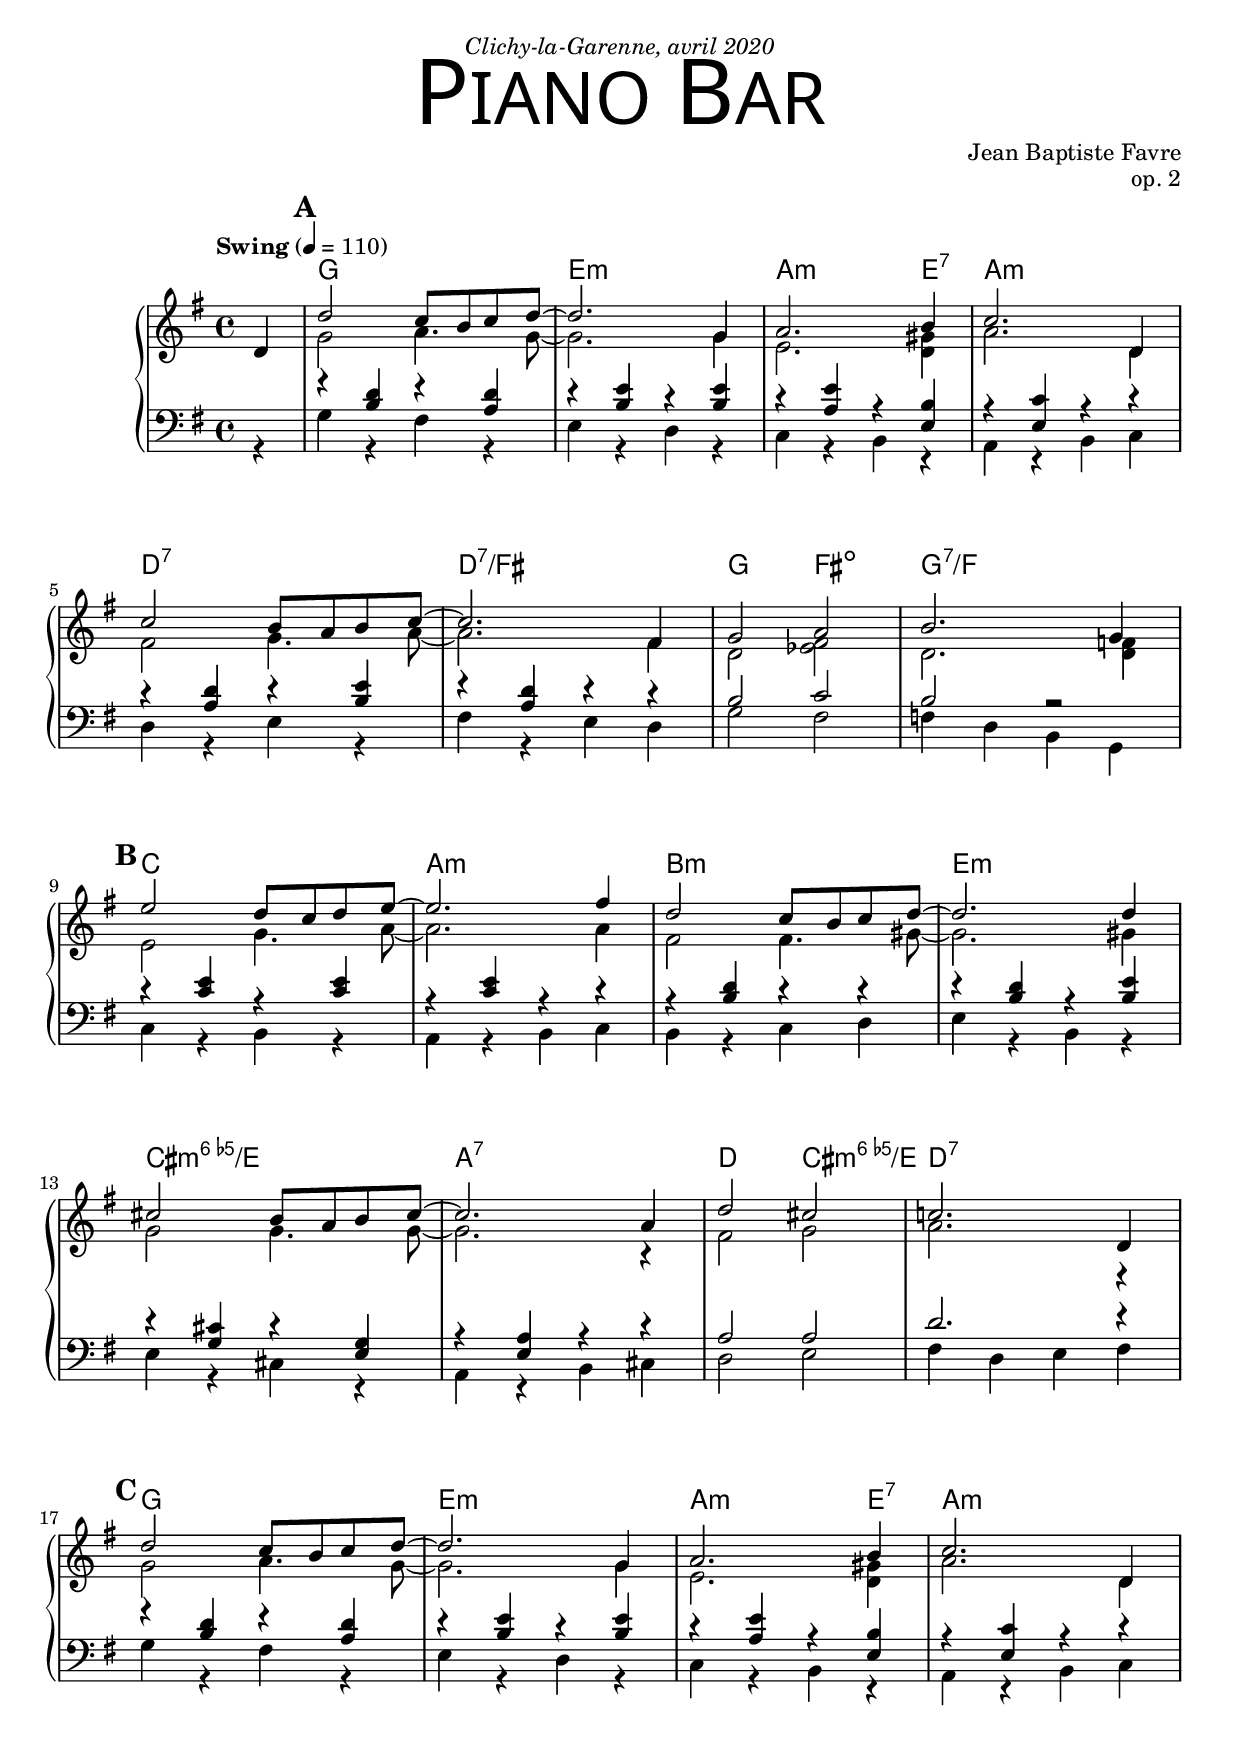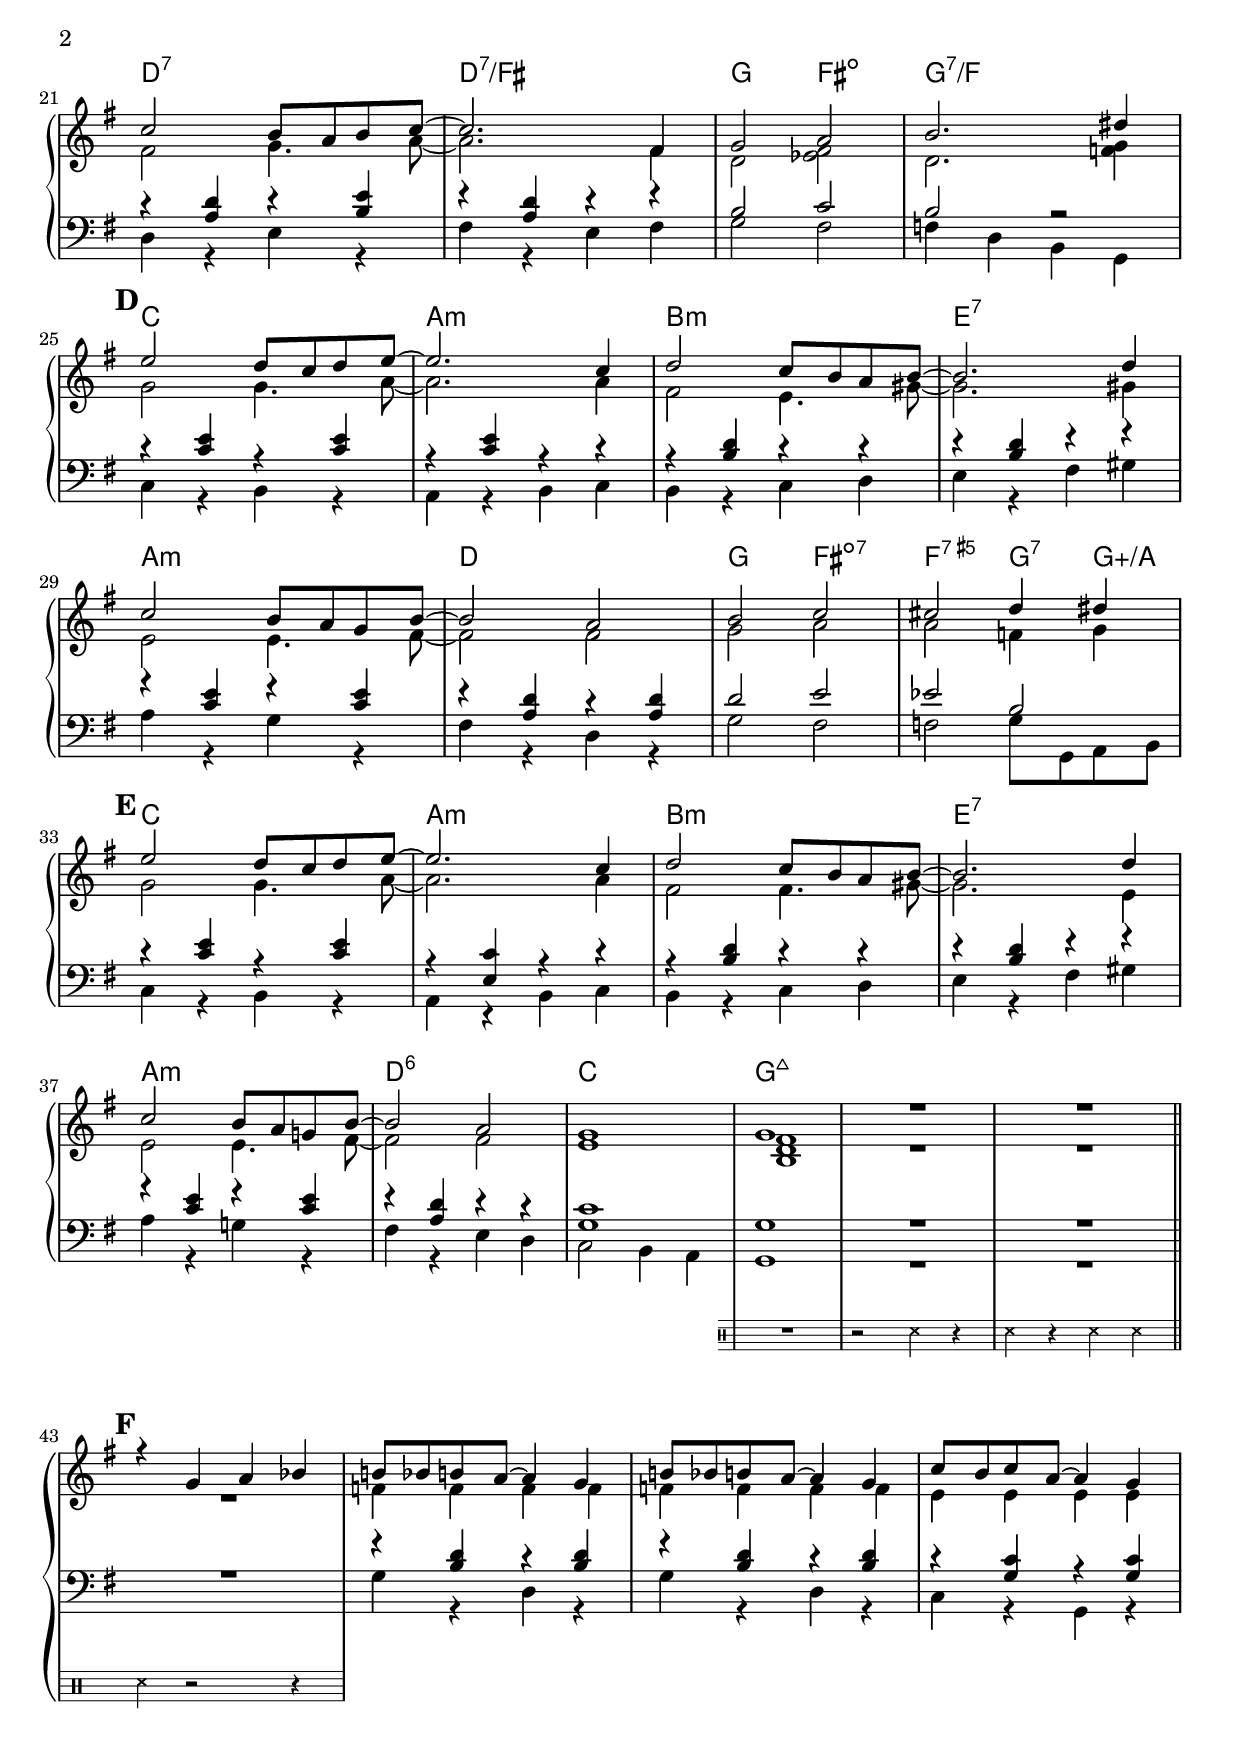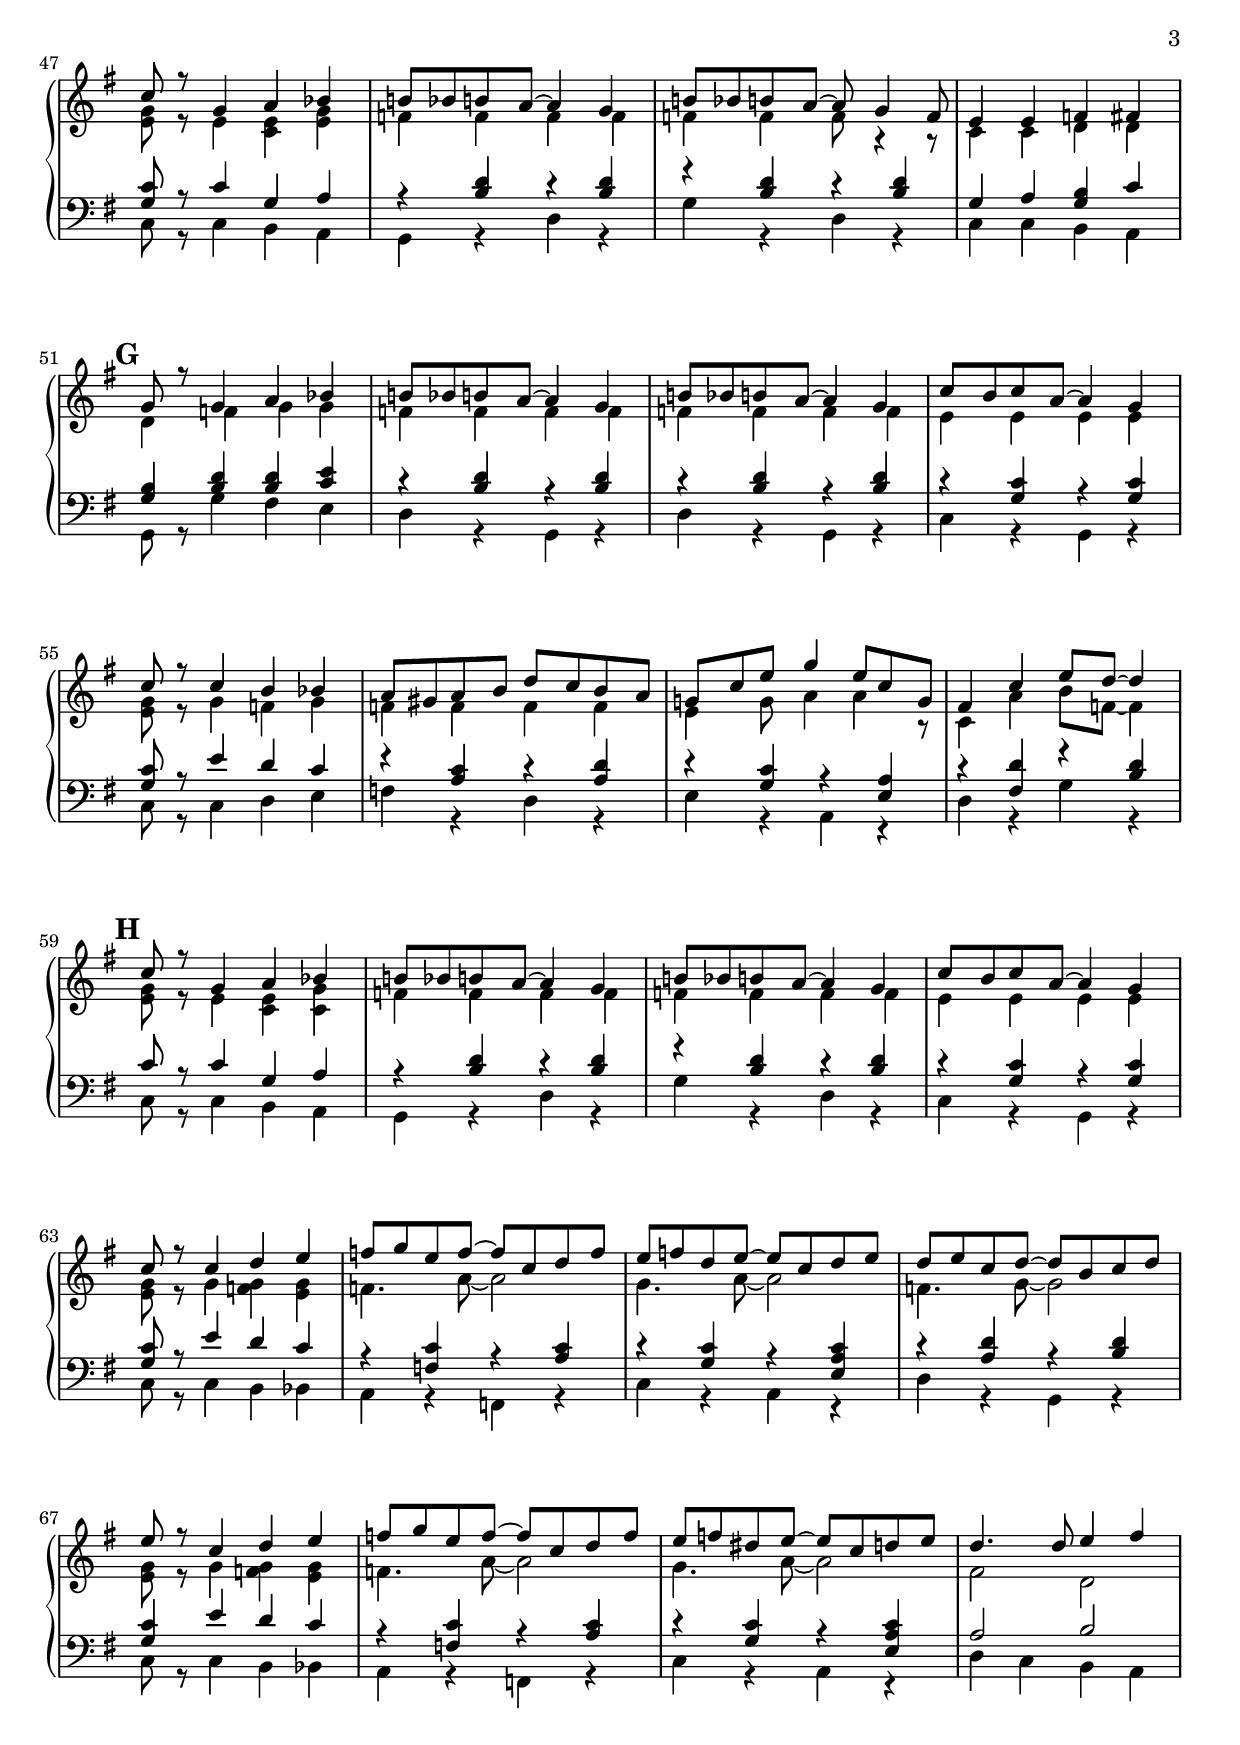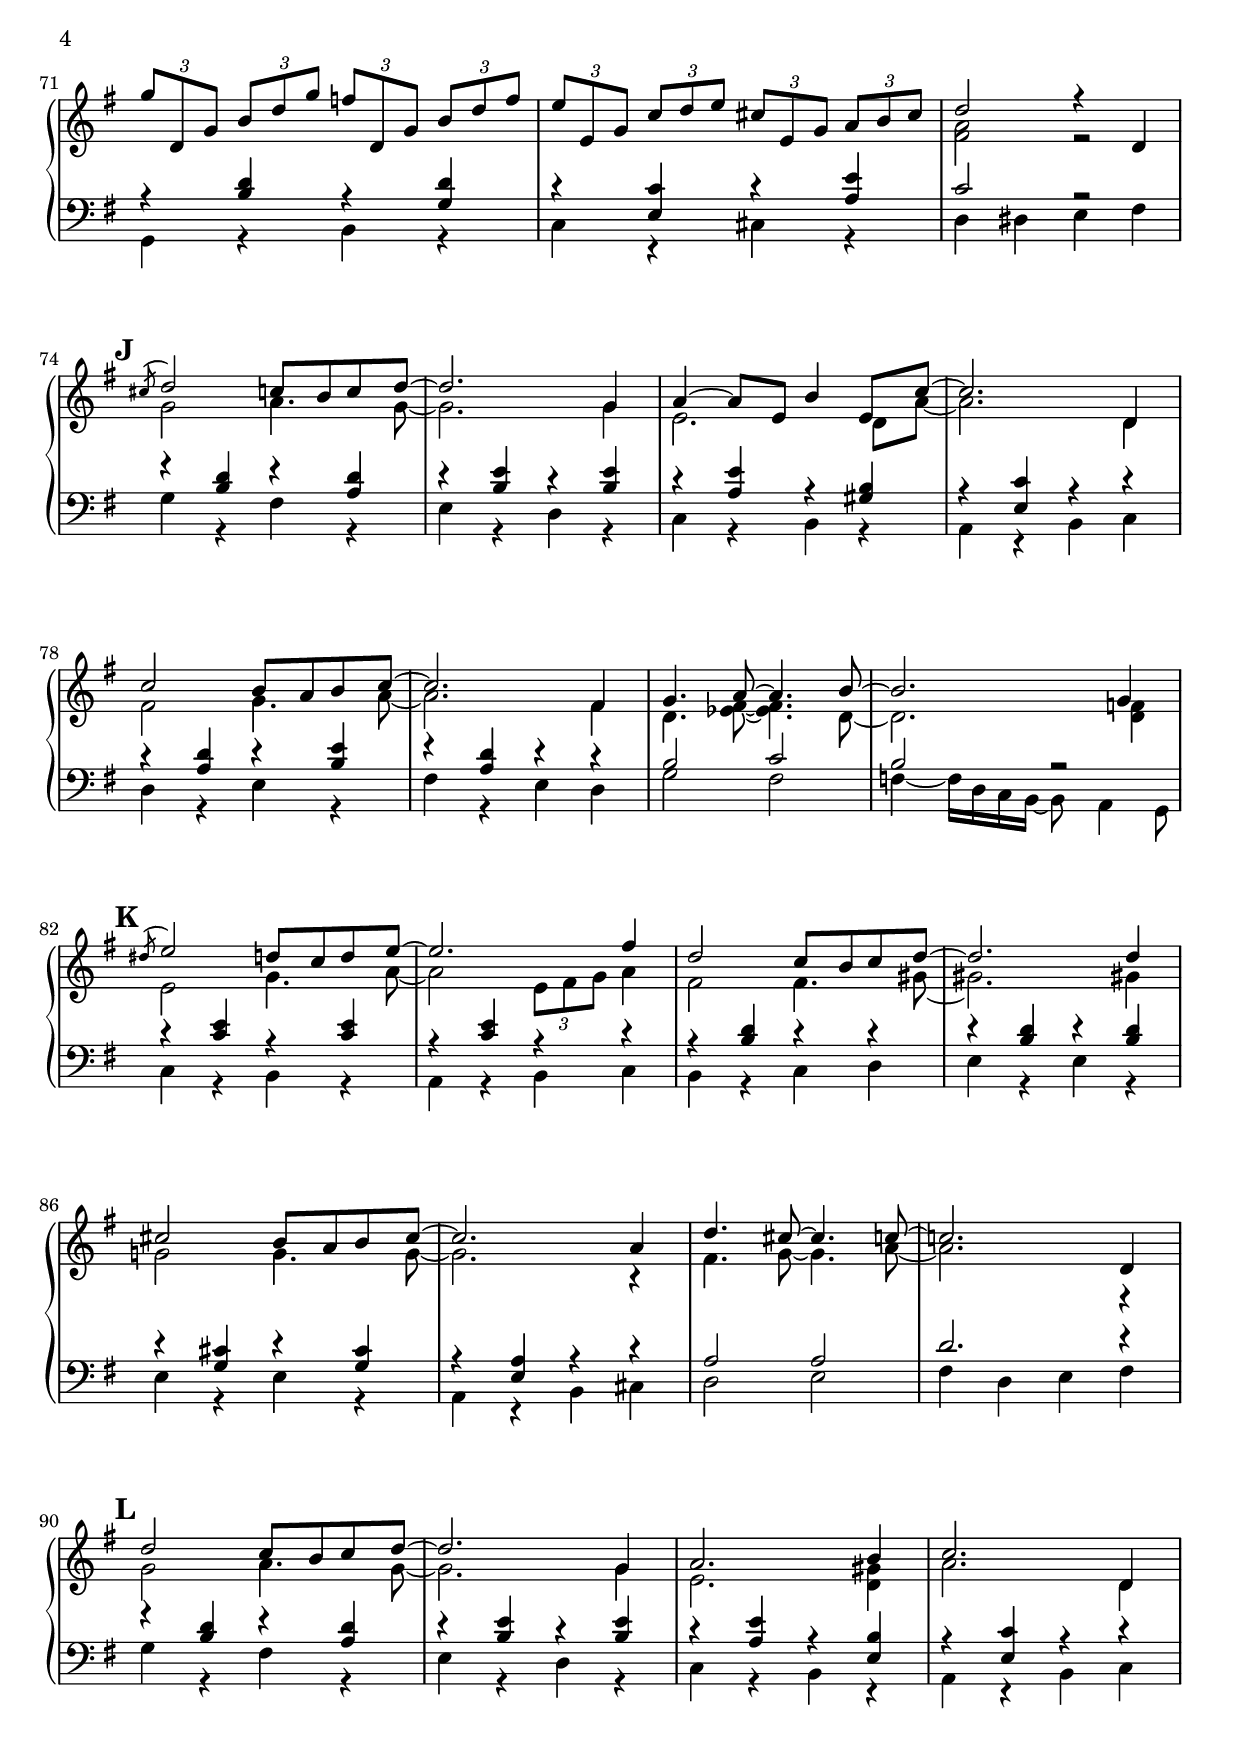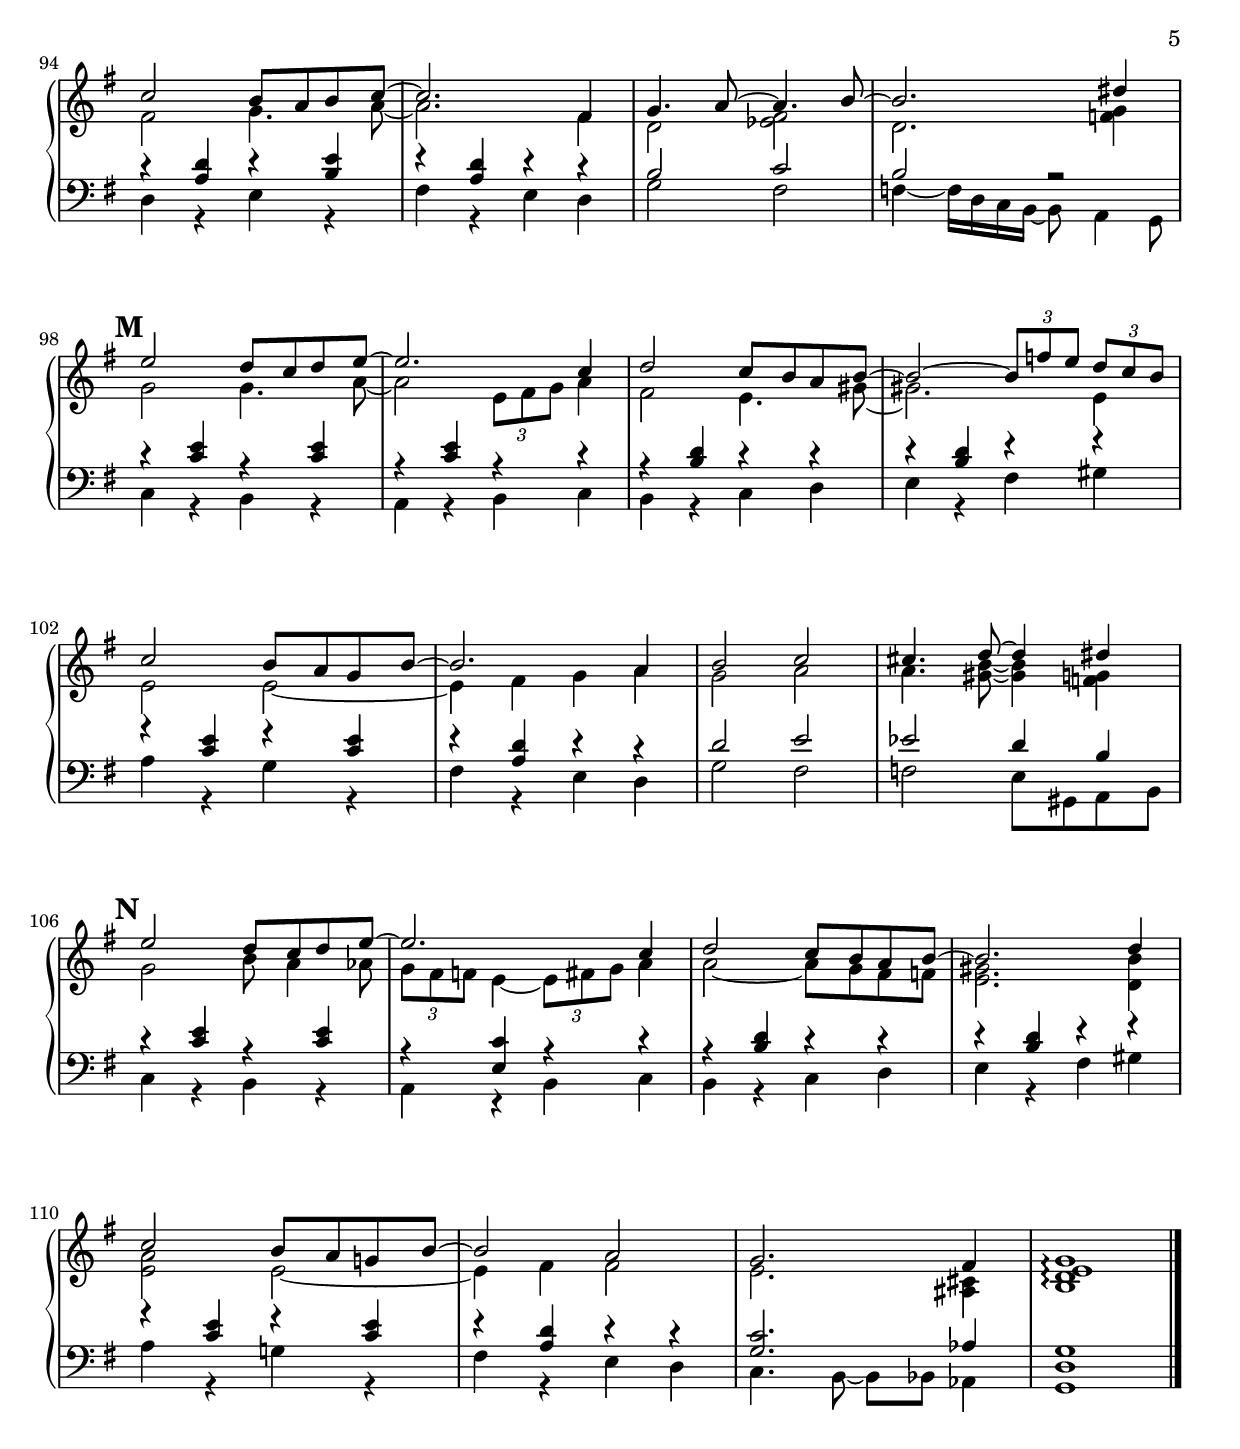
\version "2.20.0"
\language "english"
% Renders swing rhythm in midi
\include "articulate.ly"
% Only in lilypond 2.21
\include "swing.ly"

\header {
  title = \markup { \override #'(font-name . "Park Lane NF") \fontsize #8 \smallCaps "Piano Bar" }
  subtitle = ""
  composer = "Jean Baptiste Favre"
  opus = "op. 2"
  dedication = \markup { \italic "Clichy-la-Garenne, avril 2020" }
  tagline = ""
}
\paper {
  #(include-special-characters)
  print-all-headers = ##f
  %ragged-last-bottom = ##f
  %ragged-bottom = ##f
  %systems-per-page = 6
}
midiInstrumentName = "honky-tonk"
global = { \time 4/4 \key g \major \tempo "Swing" 4 = 110 }
sopraneVoice = \relative c' {
  \set Score.markFormatter = #format-mark-box-alphabet
          \partial 4
          d4 \mark \default %\mark "A"
             d'2 \tripletFeel 8 { c8[ b c d~] } d2. g,4 a2. b4 c2. d,4 \break
             c'2 \tripletFeel 8 { b8[ a b c~] } c2. fs,4 g2 a2 b2. g4 \break
             \mark \default %\mark "B"
             e'2 \tripletFeel 8 { d8[ c d e8~] } e2. fs4 d2 \tripletFeel 8 { c8[ b c d~] } d2. d4 \break
             cs2 \tripletFeel 8 { b8[ a b cs~] } cs2. a4 d2 cs2 c!2. d,4 \break
             \mark \default %\mark "C"
             d'2 \tripletFeel 8 { c8[ b c d~] } d2. g,4 a2. b4 c2. d,4 \break
             c'2 \tripletFeel 8 { b8[ a b c~] } c2. fs,4 g2 a2 b2. ds4 \break
             \mark \default %\mark "D"
             e2 \tripletFeel 8 { d8[ c d e8~] } e2. c4 d2 \tripletFeel 8 { c8[ b a b8~] } b2. d4 \break
             c2 \tripletFeel 8 { b8[ a g8 b8~] } b2 a2 b2 c2 cs2 d4 ds4 \break
             \mark \default %\mark "E"
             e2 \tripletFeel 8 { d8[ c d e8~] } e2. c4 d2 \tripletFeel 8 { c8[ b a b8~] } b2. d4 \break
             c2 \tripletFeel 8 { b8[ a g! b8~] } b2 a2 g1 g1 R1 R1 \break
             \bar"||"
             \mark \default %\mark "F"
             r4 g4 a bf \tripletFeel 8 { b!8[ bf b! a~] } a4 g4 \tripletFeel 8 { b!8[ bf b! a~] } a4 g4 \tripletFeel 8 { c8[ b c a~] } a4 g \break
             c8 r8 g4 a bf \tripletFeel 8 { b!8[ bf b! a~] } a4 g4 \tripletFeel 8 { b!8[ bf b! a~] a8 g4 f8 } e4 e f fs \break
             \mark \default %\mark "G"
             g8 r8 g4 a bf \tripletFeel 8 { b!8[ bf b! a~] } a4 g4 \tripletFeel 8 { b!8[ bf b! a~] } a4 g4 \tripletFeel 8 { c8[ b c a~] } a4 g4 \break
             c8 r8 c4 b bf \tripletFeel 8 { a8[ gs a b] d[ c b a] g![ c e] g4 e8[ c g] } fs4 c' \tripletFeel 8 { e8 d8~ } d4 \break
             \mark \default %\mark "H"
             c8 r8 g4 a bf \tripletFeel 8 { b!8[ bf b! a~] } a4 g4 \tripletFeel 8 { b!8[ bf b! a~] } a4 g4 \tripletFeel 8 { c8[ b c a~] a4 } g \break
             c8 r8 c4 d e f8[ g e f~] f[ c d f] e[ f d e~] e[ c d e] d[ e c d~] d[ b c d] \break
             e r8 c4 d e f8[ g e f~] f[ c d f] e[ f ds e~] e[ c d e] \tripletFeel 8 { d4. d8 e4 fs } \break
             \tuplet 3/2 4 { g8 d, g b d g f d, g b d f e e, g c d e cs e, g a b cs } d2 r4 d,4 \break
             \mark \default %\mark "I"
             \acciaccatura cs'8 d2 \tripletFeel 8 { c8[ b c d~] d2. g,4 a4~ a8 e8 b'4 e,8 c'8~ } c2. d,4 \break
             c'2 \tripletFeel 8 { b8[ a b c~] } c2. fs,4 \tripletFeel 8 { g4. a8~ a4. b8~ } b2. g4 \break
             \mark \default %\mark "J"
             \acciaccatura ds'8 e2 \tripletFeel 8 { d8[ c d e8~] } e2. fs4 d2 \tripletFeel 8 { c8[ b c d~] } d2. d4 \break
             cs2 \tripletFeel 8 { b8[ a b cs~] } cs2. a4 \tripletFeel 8 { d4. cs8~ cs4. c8~ } c!2. d,4 \break
             \mark \default %\mark "K"
             d'2 \tripletFeel 8 { c8[ b c d~] } d2. g,4 a2. b4 c2. d,4 \break
             c'2 \tripletFeel 8 { b8[ a b c~] } c2. fs,4 \tripletFeel 8 { g4. a8~ a4. b8~ } b2. ds4 \break
             \mark \default %\mark "L"
             e2 \tripletFeel 8 { d8[ c d e8~] } e2. c4 d2 \tripletFeel 8 { c8[ b a b8~] } b2~  \tuplet  3/2 4 { b8 f' e d c b } \break
             c2 \tripletFeel 8 { b8[ a g8 b8~] } b2. a4 b2 c2 \tripletFeel 8 { cs4. d8~ } d4 ds4 \break
             \mark \default %\mark "M"
             e2 \tripletFeel 8 { d8[ c d e8~] } e2. c4 d2 \tripletFeel 8 { c8[ b a b8~] } b2. d4 \break
             c2 \tripletFeel 8 { b8[ a g! b8~] } b2 a2 g2.  fs4
             \tag #'visuel { <b, d e g>1\arpeggio }
             \tag #'midi   { \set tieWaitForNote = ##t \grace { b,16 ~ d ~  e ~ g ~ } <b, d e g>1 \unset tieWaitForNote }
          \bar "|."
        }
altoVoice = \relative c' {
          \partial 4 s4
             %\mark "A"
             g'2 \tripletFeel 8 { a4. g8~} g2. g4 e2. <d gs>4 a'2. d,4
             fs2 \tripletFeel 8 { g4. a8~} a2. fs4 d2 <ef fs>2 d2. <d f>4
             % \mark "B"
             e2 \tripletFeel 8 { g4. a8~} a2. a4 fs2 \tripletFeel 8 { fs4. gs8~} gs2. gs4
             g2 \tripletFeel 8 { g4. g8~} g2. r4 fs2 g2 a2. r4
             %\mark "C"
             g2 \tripletFeel 8 { a4. g8~} g2. g4 e2. <d gs>4 a'2. d,4
             fs2 \tripletFeel 8 { g4. a8~} a2. fs4 d2 <ef fs>2 d2. <f g>4
             %\mark "D"
             g2 \tripletFeel 8 { g4. a8~} a2. a4 fs2 \tripletFeel 8 { e4. gs8~} gs2. gs4
             e2 \tripletFeel 8 { e4. fs8~} fs2 fs2 g2 a2 a2 f4 g4
             %\mark "E"
             g2 \tripletFeel 8 { g4. a8~} a2. a4 fs2 \tripletFeel 8 { fs4. gs8~} gs2. e4
             e2 \tripletFeel 8 { e4. fs8~} fs2 fs e1 <b d fs>1 R1 R1
             %\mark "F"
             R1 f'4 f f f f4 f4 f
             f4 e e4 e e <e g>8 r8 e4 <c e> <e g>
             f4 f4 f4 f \tripletFeel 8 { f4 f f8 r4 r8 } c4 c d d
             d f g g f4 f f f f4 f f f e4 e e e
             <e g>8 r8 g4 f g \tripletFeel 8 { f4 f f f e g8 a4 a4 r8 } c,4 a' \tripletFeel 8 { b8 f~ } f4
             <e g>8 r8 e4 <c e> <c g'> f4 f f f f f f f e e e e
             <e g>8 r8 g4 <f g> <e g> f4. a8~a2 g4. a8~ a2 f4. g8~ g2 <e g>8 r8 g4 <f g> <e g>
             f4. a8~ a2 g4. a8~ a2 fs2 d2 s1 s1 <fs a>2 r2
             %\mark "G"
             g2 \tripletFeel 8 { a4. g8~  g2. g4 e2. d8 a'8~ } a2. d,4
             fs2 \tripletFeel 8 { g4. a8~ } a2. fs4 \tripletFeel 8 { d4. <ef fs>8~ <ef fs>4. d8~ } d2. <d f>4
             % \mark "H"
             e2 \tripletFeel 8 { g4. a8~ } a2 \tuplet 3/2 { e8 fs g } a4 fs2 \tripletFeel 8 { fs4. gs8~ } gs!2. gs!4
             g!2 \tripletFeel 8 { g4. g8~ } g2. r4 \tripletFeel 8 { fs4. g8~ g4. a8~ } a2. r4
             %\mark "I"
             g2 \tripletFeel 8 { a4. g8~ } g2. g4 e2. <d gs>4 a'2. d,4
             fs2 \tripletFeel 8 { g4. a8~ } a2. fs4 d2 <ef fs>2 d2. <f g>4
             %\mark "J"
             g2 \tripletFeel 8 { g4. a8~ } a2 \tuplet 3/2 { e8 fs g } a4 fs2 \tripletFeel 8 { e4. gs!8~ } gs!2. e4
             e2 e2~ e4 fs4 g a g2 a2 \tripletFeel 8 { a4. <gs b>8~ } <gs b>4 <f! g!>4
             %\mark "K"
             g2 \tripletFeel 8 { b8 a4 af8 } \tuplet 3/2 4 { g8 fs f } e4~ \tuplet 3/2 4 { e8 fs g} a4 a2~ \tripletFeel 8 { a8[ g fs f] } <e gs!>2. <d b'>4
             <e a>2 e2~ e4 fs4 fs2 e2. <as, cs>4 s1
        }
tenorVoice = \relative c' {
          \partial 4 s4
             %\mark "A"
             r4 <b d>4 r4 <a d>4 r4 <b e>4 r4 <b e>4 r4 <a e'>4 r4 <e b'>4 r4 <e c'>4 r4 r4
             r4 <a d>4 r4 <b e>4 r4 <a d>4 r4 r4 b2 c2 b2 r2
             %\mark "B"
             r4 <c e>4 r4 <c e>4 r4 <c e>4 r4 r4 r4 <b d>4 r4 r4 r4 <b d>4 r4 <b e>4
             r4 <g cs>4 r4 <e g>4 r4 <e a>4 r4 r4 a2 a2 d2. r4
             %\mark "C"
             r4 <b d>4 r4 <a d>4 r4 <b e>4 r4 <b e>4 r4 <a e'>4 r4 <e b'>4 r4 <e c'>4 r4 r4
             r4 <a d>4 r4 <b e>4 r4 <a d>4 r4 r4 b2 c2 b2 r2
             %\mark "D"
             r4 <c e>4 r4 <c e>4 r4 <c e>4 r4 r4 r4 <b d>4 r4 r4 r4 <b d>4 r4 r4
             r4 <c e>4 r4 <c e>4 r4 <a d>4 r4 <a d>4 d2 e2 ef2 b2
             %\mark "E"
             r4 <c e>4 r4 <c e>4 r4 <e, c'>4 r4 r4 r4 <b' d>4 r4 r4 r4 <b d>4 r4 r4
             r4 <c e>4 r4 <c e>4 r4 <a d>4 r4 r4 <g c>1 <g>1 R1 R1
             %\mark "F"
             R1 r4 <b d>4 r <b d>4 r4 <b d>4 r <b d>4 r4 <g c>4 r4 <g c>4
             <g c>8 r8 c4 g a r4 <b d>4 r <b d>4 r4 <b d>4 r4 <b d>4 g a <g b> c
             <g b>4 <b d> <b d> <c e> r4 <b d>4 r <b d>4 r4 <b d>4 r <b d>4 r4 <g c>4 r4 <g c>4
             <g c>8 r8 e'4 d c r4 <a c>4 r <a d>4 r4 <g c> r4 <e a> r4 <fs d'>4 r4 <b d>4
             c8 r8 c4 g a r4 <b d>4 r <b d>4 r4 <b d>4 r <b d>4 r4 <g c>4 r4 <g c>4
             <g c>8 r8 e'4 d c r4 <f, c'>4 r4 <a c> r4 <g c> r4 <e a c> r4 <a d> r4 <b d> <g c>4 e'4 d c
             r4 <f, c'>4 r4 <a c> r4 <g c> r4 <e a c> a2 b2
             r4 <b d>4 r4 <g d'> r4 <e c'> r4 <a e'> c2 r2
             %\mark "G"
             r4 <b d>4 r4 <a d>4 r4 <b e>4 r4 <b e>4 r4 <a e'>4 r4 <gs b>4 r4 <e c'>4 r4 r4
             r4 <a d>4 r4 <b e>4 r4 <a d>4 r4 r4 b2 c2 b2 r2
             %\mark "H"
             r4 <c e>4 r4 <c e>4 r4 <c e>4 r4 r4 r4 <b d>4 r4 r4 r4 <b d>4 r4 <b d>4
             r4 <g cs>4 r4 <g cs>4 r4 <e a>4 r4 r4 a2 a2 d2. r4
             %\mark "I"
             r4 <b d>4 r4 <a d>4 r4 <b e>4 r4 <b e>4 r4 <a e'>4 r4 <e b'>4 r4 <e c'>4 r4 r4
             r4 <a d>4 r4 <b e>4 r4 <a d>4 r4 r4 b2 c2 b2 r2
             %\mark "J"
             r4 <c e>4 r4 <c e>4 r4 <c e>4 r4 r4 r4 <b d>4 r4 r4 r4 <b d>4 r4 r4
             r4 <c e>4 r4 <c e>4 r4 <a d>4 r4 r4 d2 e2 ef2 d4 b
             %\mark "K"
             r4 <c e>4 r4 <c e>4 r4 <e, c'>4 r4 r4 r4 <b' d>4 r4 r4 r4 <b d>4 r4 r4
             r4 <c e>4 r4 <c e>4 r4 <a d>4 r4 r4 <g c>2. af4  <d, g>1
        }
bassesVoice = \relative f {
          \partial 4 r4
             %\mark "A"
             g4 r4 fs r4 e r4 d r4 c r4 b r4 a r4 b4 c
             d4 r4 e r4 fs r4 e4 d g2 fs f4 d4 b4 g4
             %\mark "B"
             c4 r4 b r4 a r4 b4 c b4 r4 c4 d e4 r4 b4 r4
             e4 r4 cs r4 a r4 b4 cs d2 e fs4 d e fs
             %\mark "C"
             g4 r4 fs r4 e r4 d r4 c r4 b r4 a r4 b4 c
             d4 r4 e r4 fs r4 e4 fs g2 fs f4 d4 b4 g4
             %\mark "D"
             c4 r4 b r4 a r4 b4 c b4 r4 c4 d e4 r4 fs4 gs
             a4 r4 g r4 fs r4 d4 r4 g2 fs f \tripletFeel 8 { g8[ g, a b] }
             %\mark "E"
             c4 r4 b r4 a r4 b4 c b4 r4 c4 d e4 r4 fs4 gs
             a4 r4 g! r4 fs r4 e4 d c2 b4 a
             <<
               { g1 R1 R1 }
               \new DrumStaff \with { \remove "Time_signature_engraver"
                                      alignAboveContext = #"main"
                                      fontSize = #-3
                                      \override StaffSymbol.staff-space = #(magstep -3)
                                      \override StaffSymbol.thickness = #(magstep -3)
                                      firstClef = ##t
               } \drummode { R1 r2 ss4 r4 ss4 r4 ss4 ss ss r2 r4 }
             >>
             %\mark "F"
             g'4 r d r g4 r d r c4 r g r
             c8 r c4 b a g r d' r g r d r4 c4 c b a
             g8 r8 g'4 fs e d r g, r d' r g, r c4 r g r
             c8 r8 c4 d e f r4 d r4 e r4 a, r4 d r4 g r4
             c,8 r8 c4 b a g4 r d' r g4 r d r c4 r g r
             c8 r8 c4 b bf a r4 f r4 c' r4 a4 r4 d4 r4 g,4 r4 c8 r8 c4 b bf
             a4 r4 f4 r4 c'4 r4 a4 r4 d4 c b a g r4 b r4 c r4 cs r4 d4 ds e fs
             %\mark "A"
             g4 r4 fs r4 e r4 d r4 c r4 b r4 a r4 b4 c
             d4 r4 e r4 fs r4 e4 d g2 fs \tripletFeel 8 { f4~ f16 d c  b~ b8 a4 g8 }
             %\mark "B"
             c4 r4 b4 r4 a4 r4 b4 c b4 r4 c4 d e4 r4 e4 r4
             e4 r4 e4 r4 a,4 r4 b4 cs d2 e2 fs4 d e fs
             %\mark "C"
             g4 r4 fs4 r4 e4 r4 d4 r4 c4 r4 b4 r4 a4 r4 b4 c
             d4 r4 e4 r4 fs4 r4 e4 d g2 fs \tripletFeel 8 { f4~ f16 d c  b~ b8 a4 g8 }
             %\mark "D"
             c4 r4 b4 r4 a4 r4 b4 c b4 r4 c4 d e4 r4 fs4 gs
             a4 r4 g4 r4 fs4 r4 e4 d g2 fs f \tripletFeel 8 { e8[ gs, a b] }
             %\mark "E"
             c4 r4 b4 r4 a4 r4 b4 c b4 r4 c4 d e4 r4 fs4 gs
             a4 r4 g!4 r4 fs4 r4 e4 d \tripletFeel 8 { c4. b8~ b8 bf8 } af4 g1
        }

pianoMusic =   \new PianoStaff
  <<
    \tag #'visuel \new ChordNames {
      \chordmode {
        \partial 4
        s4 g1 e:m a2.:m e4:7 a1:m
           d:7 d:7/fs g2 fs:dim g1:7/f
           c1 a:m b:m e:m
           cs:dim6/e a:7 d2 cs:dim6/e d1:7
           g1 e:m a2.:m e4:7 a1:m
           d:7 d:7/fs g2 fs:dim g1:7/f
           c1 a:m b:m e:7
           a:m d g2 fs2:dim7 f2:aug7 g4:7 g4:aug/a
           c1 a:m b:m e:7
           a:m d:6 c g:7+
      }
    }
    \new Staff = "haut" <<
      \set Staff.midiInstrument = \midiInstrumentName
      \clef treble
      \global
      \new Voice = "soprane" { \tag #'midi \set Voice.midiMinimumVolume = #0.3
                               \tag #'midi \set Voice.midiMaximumVolume = #1
                               \voiceOne \sopraneVoice
      }
      \new Voice = "alto" { \tag #'midi \set Voice.midiMinimumVolume = #0.2
                            \tag #'midi \set Voice.midiMaximumVolume = #0.8
                            \voiceTwo \altoVoice
      }
    >>
    \new Staff <<
      \set Staff.midiInstrument = \midiInstrumentName
      \clef bass
      \global
      \new Voice = "tenor" { \tag #'midi \set Voice.midiMinimumVolume = #0.2
                             \tag #'midi \set Voice.midiMaximumVolume = #0.8
                             \voiceOne \tenorVoice
      }
      \new Voice = "bass" { \tag #'midi \set Voice.midiMinimumVolume = #0.2
                            \tag #'midi \set Voice.midiMaximumVolume = #0.8
                            \voiceTwo \bassesVoice
      }
    >>
    \tag #'notvisuel \new FiguredBass{
      \figuremode { \bassFigureExtendersOn
        <_>4 <5>1 <5\!> <5\!> <5\!>
             <5\!> <6\!> <5\!>2 <5\!>2 <2>1
             <5\!>1 <5\!> <5\!> <5\!>
             <6\!> <_+\!> <5\!>2 <6\!> <6\!>1
             <5>1 <5\!> <5\!> <5\!>
             <5\!> <6\!> <5\!>2 <5\!>2 <2>1
             <5\!> <5\!> <5\!> <_+\!>
             <5\!> <6\!> <5\!>2 <7\!> <7\!> <5\!>2
             <5\!>1 <5\!> <5\!> <5\!>
             <5\!> <6\!> <5\!> <5\!>
      }
    }
    \tag #'notvisuel \new FiguredBass{
      \figuremode {
        <_>4 <I>1 <VI> <IV> <II> <V> <V>
             <I>2 <VII>2 <I>1
             <IV>1 <II> <III> <VI>
             <IV> <II> <V>2 <IV>2 <V>1
             <I>1 <VI> <IV> <II> <V> <V>
             <I>2 <VII>2 <I>1
             <IV> <II> <III> <VI>
             <II> <V> <I>2 <VII> <VII> <I>
             <IV>1 <II> <III> <VI>
             <II> <V> <IV> <I>
      }
    }
  >>

\score {
  \header {
    title = ##f
    subtitle = ##f
    piece = ##f
  }
  \keepWithTag visuel \pianoMusic
  \layout {}
}
\score {
  \header {
    title = ##f
    subtitle = ##f
    piece = ##f
  }
  \keepWithTag midi \pianoMusic
  \midi {
    \context {
      \Staff
      \remove "Staff_performer"
    }
    \context {
      \Voice
      \consists "Staff_performer"
    }
  }
}
